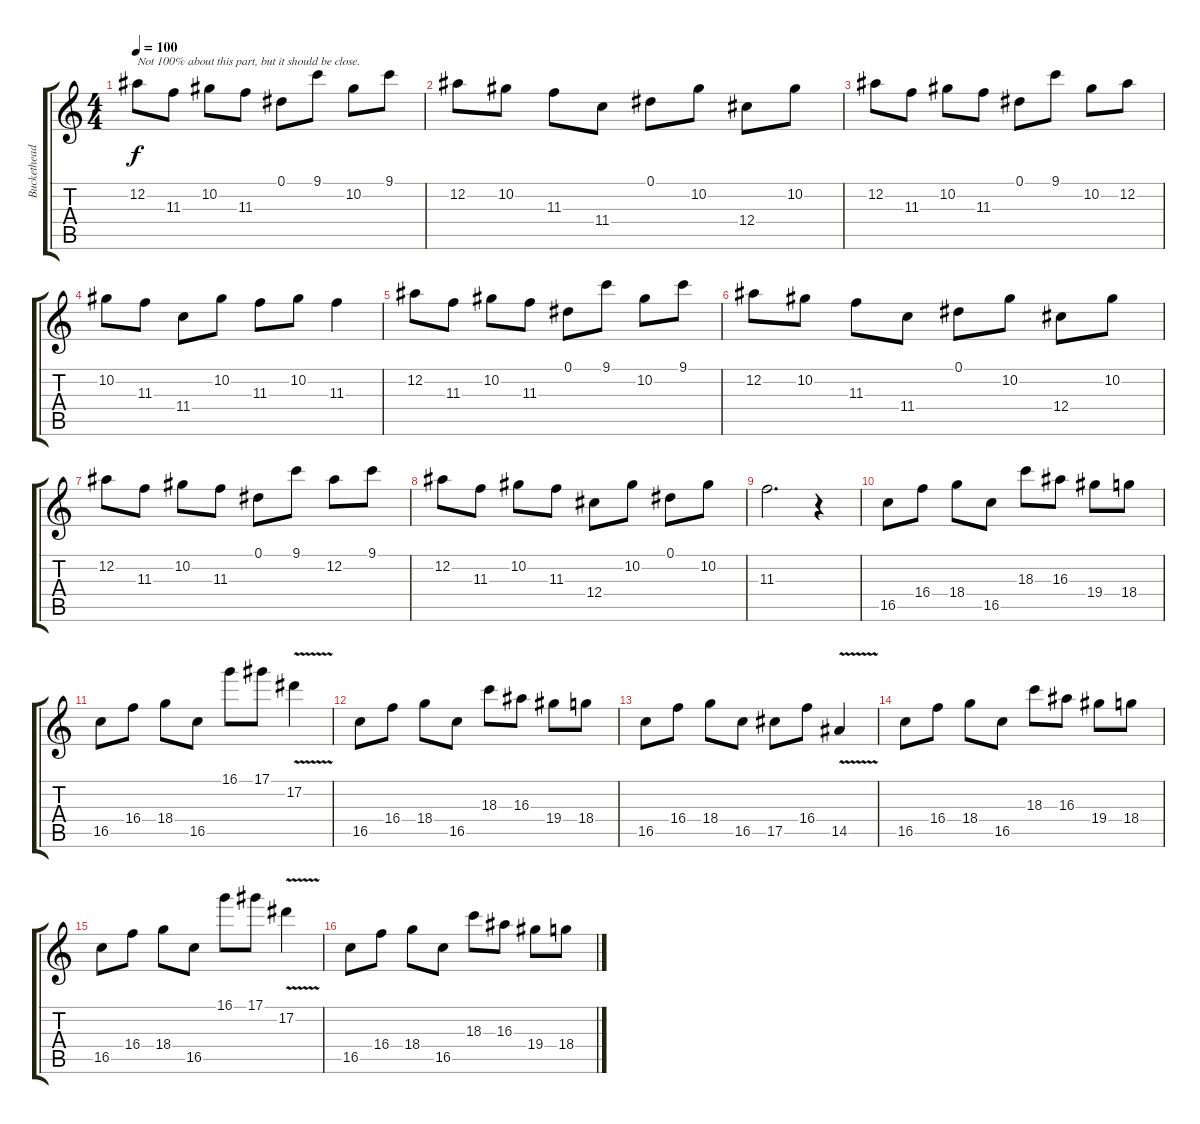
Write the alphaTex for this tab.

\track ("Buckethead Lead" "Buckethead") {instrument electricguitarjazz}
\staff {score tabs}
\tuning (Eb4 Bb3 Gb3 Db3 Ab2 Eb2) {hide}
\ts (4 4)
\tempo 100
\clef g2
\ks c
12.2.8{txt "Not 100% about this part, but it should be close." dy f instrument electricguitarjazz} 11.3.8 10.2.8 11.3.8 0.1.8 9.1.8 10.2.8 9.1.8 |
12.2.8 10.2.8 11.3.8 11.4.8 0.1.8 10.2.8 12.4.8 10.2.8 |
12.2.8 11.3.8 10.2.8 11.3.8 0.1.8 9.1.8 10.2.8 12.2.8 |
10.2.8 11.3.8 11.4.8 10.2.8 11.3.8 10.2.8 11.3.4 |
12.2.8 11.3.8 10.2.8 11.3.8 0.1.8 9.1.8 10.2.8 9.1.8 |
12.2.8 10.2.8 11.3.8 11.4.8 0.1.8 10.2.8 12.4.8 10.2.8 |
12.2.8 11.3.8 10.2.8 11.3.8 0.1.8 9.1.8 12.2.8 9.1.8 |
12.2.8 11.3.8 10.2.8 11.3.8 12.4.8 10.2.8 0.1.8 10.2.8 |
11.3.2{d} r.4 |
16.5.8{instrument distortionguitar} 16.4.8 18.4.8 16.5.8 18.3.8 16.3.8 19.4.8 18.4.8 |
16.5.8 16.4.8 18.4.8 16.5.8 16.1.8 17.1.8 17.2{v}.4 |
16.5.8 16.4.8 18.4.8 16.5.8 18.3.8 16.3.8 19.4.8 18.4.8 |
16.5.8 16.4.8 18.4.8 16.5.8 17.5.8 16.4.8 14.5{v}.4 |
16.5.8 16.4.8 18.4.8 16.5.8 18.3.8 16.3.8 19.4.8 18.4.8 |
16.5.8 16.4.8 18.4.8 16.5.8 16.1.8 17.1.8 17.2{v}.4 |
16.5.8 16.4.8 18.4.8 16.5.8 18.3.8 16.3.8 19.4.8 18.4.8
